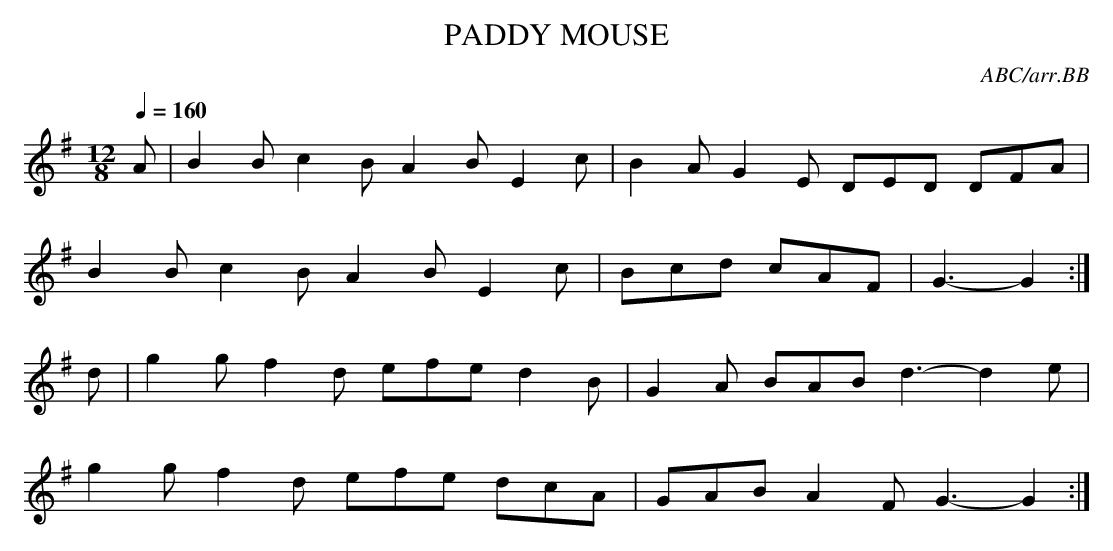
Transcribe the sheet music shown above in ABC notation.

X:1
T:PADDY MOUSE
C:ABC/arr.BB
L:1/8
M:12/8
Q:1/4=160
K:G
A|B2B c2B A2B E2c|B2A G2E DED DFA |
B2B c2B A2B E2c|Bcd cAF|G3-G2 :|
d|g2g f2d efe d2B|G2A BAB d3-d2 e |
g2g f2d efe dcA|GAB A2F G3-G2 :|
